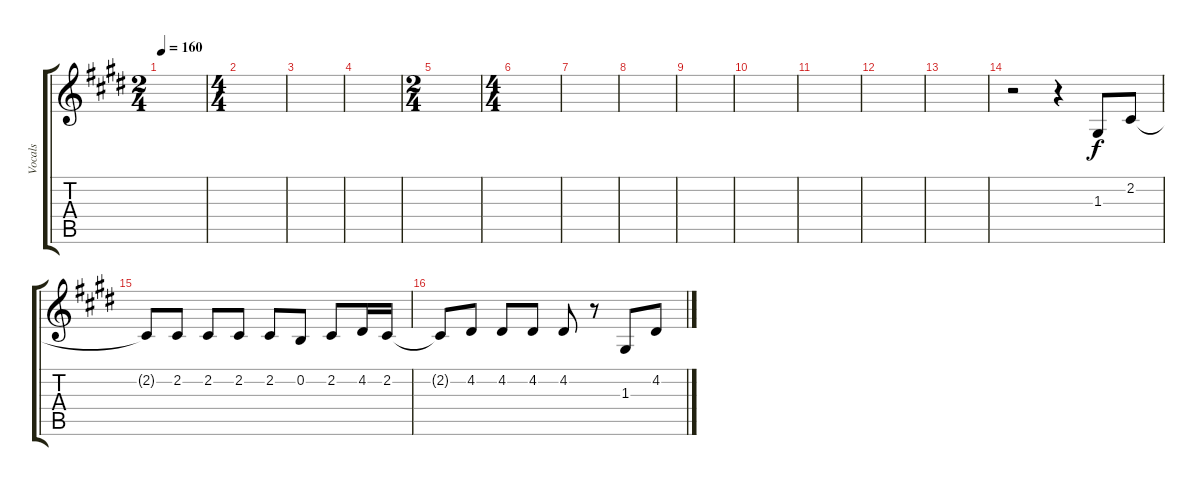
\track ("Vocals" "Vocals") {instrument voiceoohs}
\staff {score tabs}
\tuning (E4 B3 G3 D3 A2 E2) {hide}
\ts (2 4)
\tempo 160
\clef g2
\ks e
|
\ts (4 4)
|
|
|
\ts (2 4)
|
\ts (4 4)
|
|
|
|
|
|
|
|
r.2 r.4 1.3.8 2.2.8 |
2.2{t}.8 2.2.8 2.2.8 2.2.8 2.2.8 0.2.8 2.2.8 4.2.16 2.2.16 |
2.2{t}.8 4.2.8 4.2.8 4.2.8 4.2.8 r.8 1.3.8 4.2.8
